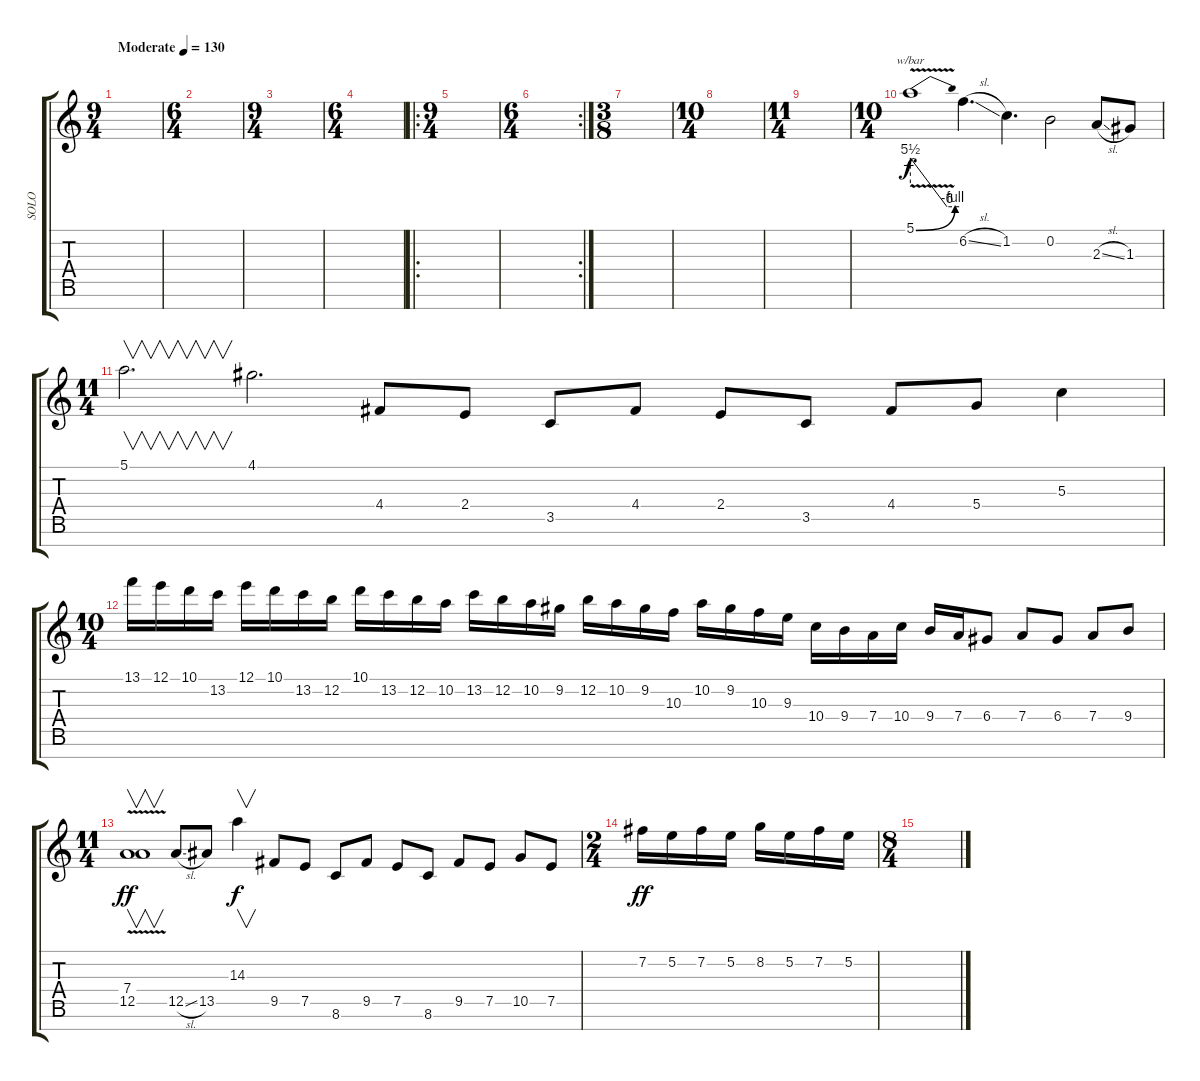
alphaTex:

\track ("SOLO" "SOLO") {instrument distortionguitar}
\staff {score tabs}
\tuning (E4 B3 G3 D3 A2 E2 B1) {hide}
\ts (9 4)
\tempo (130 "Moderate")
\clef g2
\ks c
|
\ts (6 4)
|
\ts (9 4)
|
\ts (6 4)
|
\ro
\ts (9 4)
|
\rc 2
\ts (6 4)
|
\ts (3 8)
|
\ts (10 4)
|
\ts (11 4)
|
\ts (10 4)
5.1{be (bend 0 0 60 4) v}.1{tbe (custom default 0 22 45 -24 60 -24)} 6.2{sl}.4{d} 1.2.4{d} 0.2.2 2.3{sl}.8 1.3.8 |
\ts (11 4)
5.1.2{v d} 4.1.2{d} 4.4.8 2.4.8 3.5.8 4.4.8 2.4.8 3.5.8 4.4.8 5.4.8 5.3.4 |
\ts (10 4)
13.1.16{dy f} 12.1.16 10.1.16 13.2.16 12.1.16 10.1.16 13.2.16 12.2.16 10.1.16 13.2.16 12.2.16 10.2.16 13.2.16 12.2.16 10.2.16 9.2.16 12.2.16 10.2.16 9.2.16 10.3.16 10.2.16 9.2.16 10.3.16 9.3.16 10.4.16 9.4.16 7.4.16 10.4.16 9.4.16 7.4.16 6.4.8 7.4.8 6.4.8 7.4.8 9.4.8 |
\ts (11 4)
(7.4 12.5{v}).1{v dy ff} 12.5{sl}.8 13.5.8 14.3.4{v dy f} 9.5.8 7.5.8 8.6.8 9.5.8 7.5.8 8.6.8 9.5.8 7.5.8 10.5.8 7.5.8 |
\ts (2 4)
7.2.16{dy ff} 5.2.16 7.2.16 5.2.16 8.2.16 5.2.16 7.2.16 5.2.16 |
\ts (8 4)
